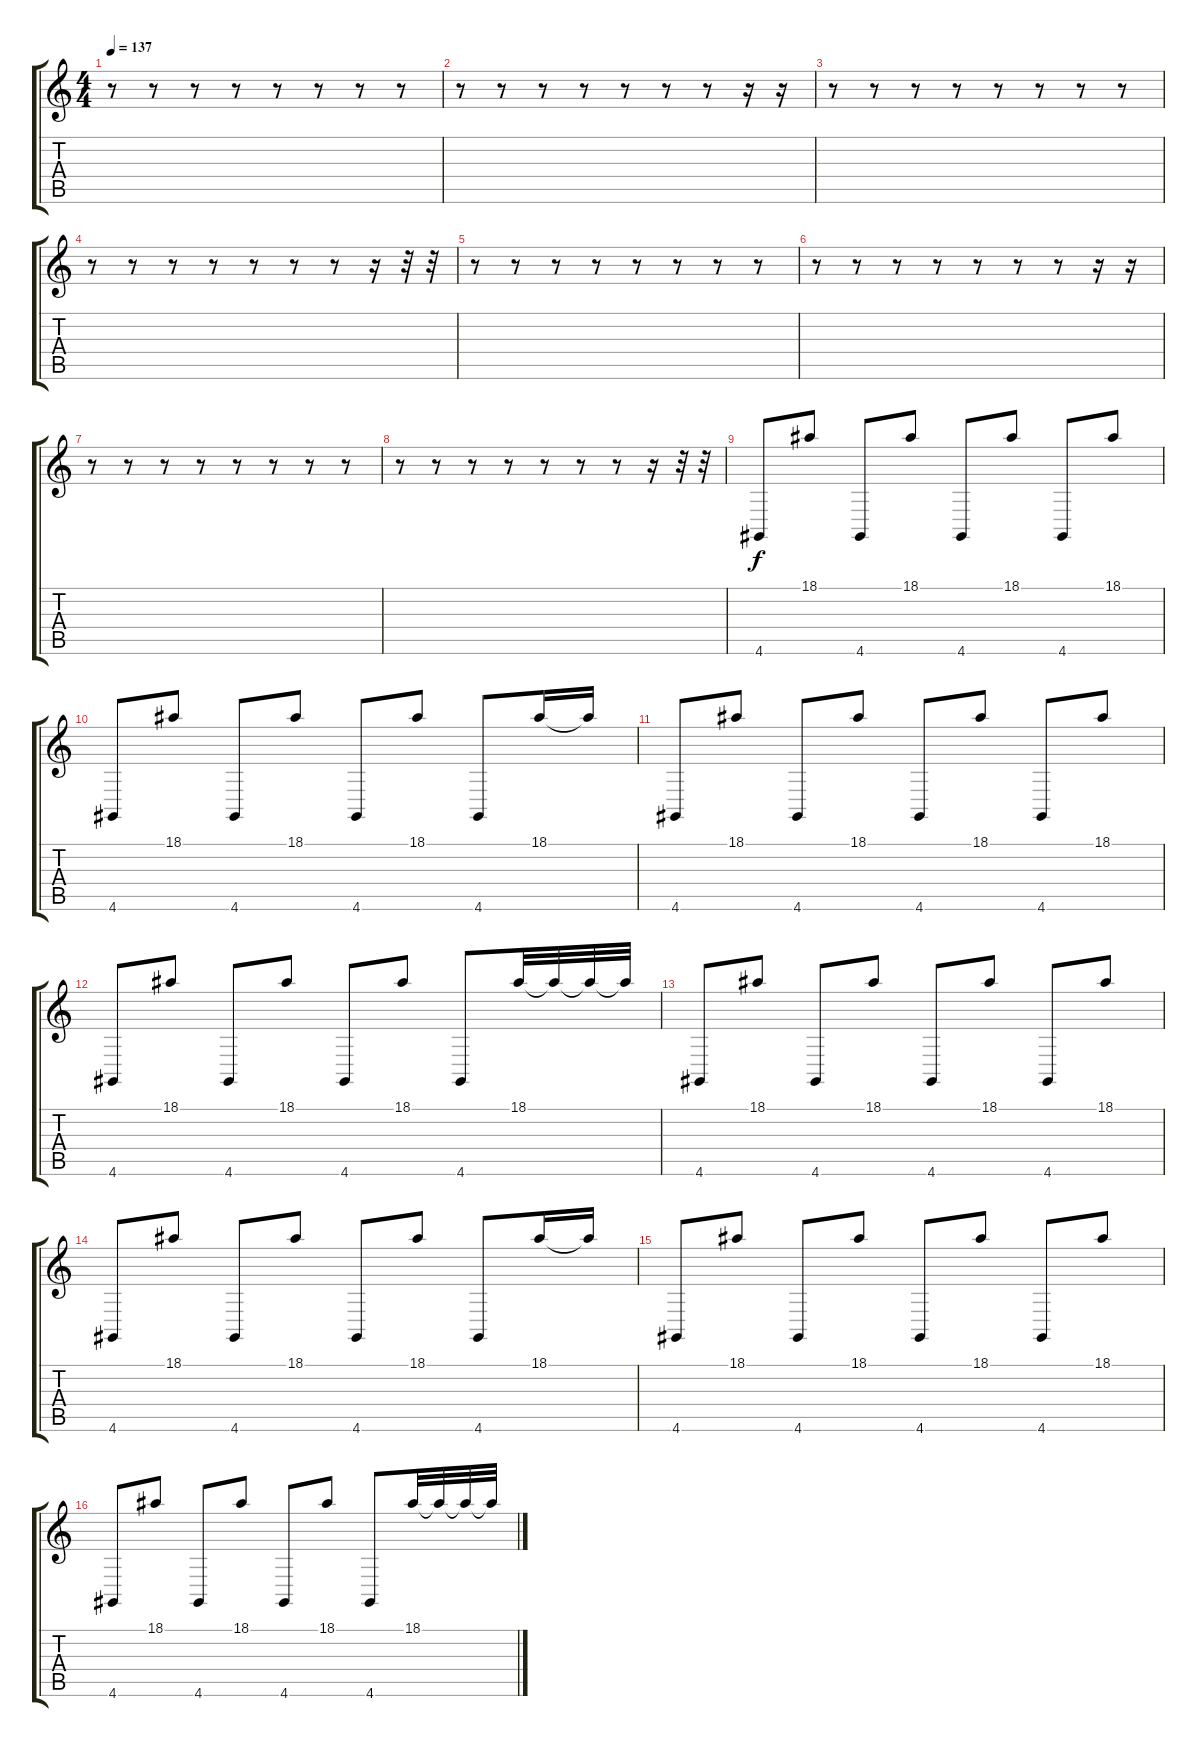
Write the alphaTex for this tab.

\track "" {instrument ocarina}
\staff {score tabs}
\tuning (E4 B3 G3 D3 A2 E2) {hide}
\ts (4 4)
\tempo 137
\clef g2
\ks c
r.8{dy f} r.8 r.8 r.8 r.8 r.8 r.8 r.8 |
r.8 r.8 r.8 r.8 r.8 r.8 r.8 r.16 r.16{volume 8} |
r.8{volume 14} r.8 r.8 r.8 r.8 r.8 r.8 r.8 |
r.8 r.8 r.8 r.8 r.8 r.8 r.8 r.16 r.32{volume 8} r.32 |
r.8{volume 14} r.8 r.8 r.8 r.8 r.8 r.8 r.8 |
r.8 r.8 r.8 r.8 r.8 r.8 r.8 r.16 r.16 |
r.8 r.8 r.8 r.8 r.8 r.8 r.8 r.8 |
r.8 r.8 r.8 r.8 r.8 r.8 r.8 r.16 r.32 r.32 |
4.6.8{volume 15} 18.1.8 4.6.8 18.1.8 4.6.8 18.1.8 4.6.8 18.1.8 |
4.6.8 18.1.8 4.6.8 18.1.8 4.6.8 18.1.8 4.6.8 18.1.16 18.1{t}.16 |
4.6.8 18.1.8 4.6.8 18.1.8 4.6.8 18.1.8 4.6.8 18.1.8 |
4.6.8 18.1.8 4.6.8 18.1.8 4.6.8 18.1.8 4.6.8 18.1.32 18.1{t}.32 18.1{t}.32 18.1{t}.32 |
4.6.8 18.1.8 4.6.8 18.1.8 4.6.8 18.1.8 4.6.8 18.1.8 |
4.6.8 18.1.8 4.6.8 18.1.8 4.6.8 18.1.8 4.6.8 18.1.16 18.1{t}.16 |
4.6.8 18.1.8 4.6.8 18.1.8 4.6.8 18.1.8 4.6.8 18.1.8 |
4.6.8 18.1.8 4.6.8 18.1.8 4.6.8 18.1.8 4.6.8 18.1.32 18.1{t}.32 18.1{t}.32 18.1{t}.32
